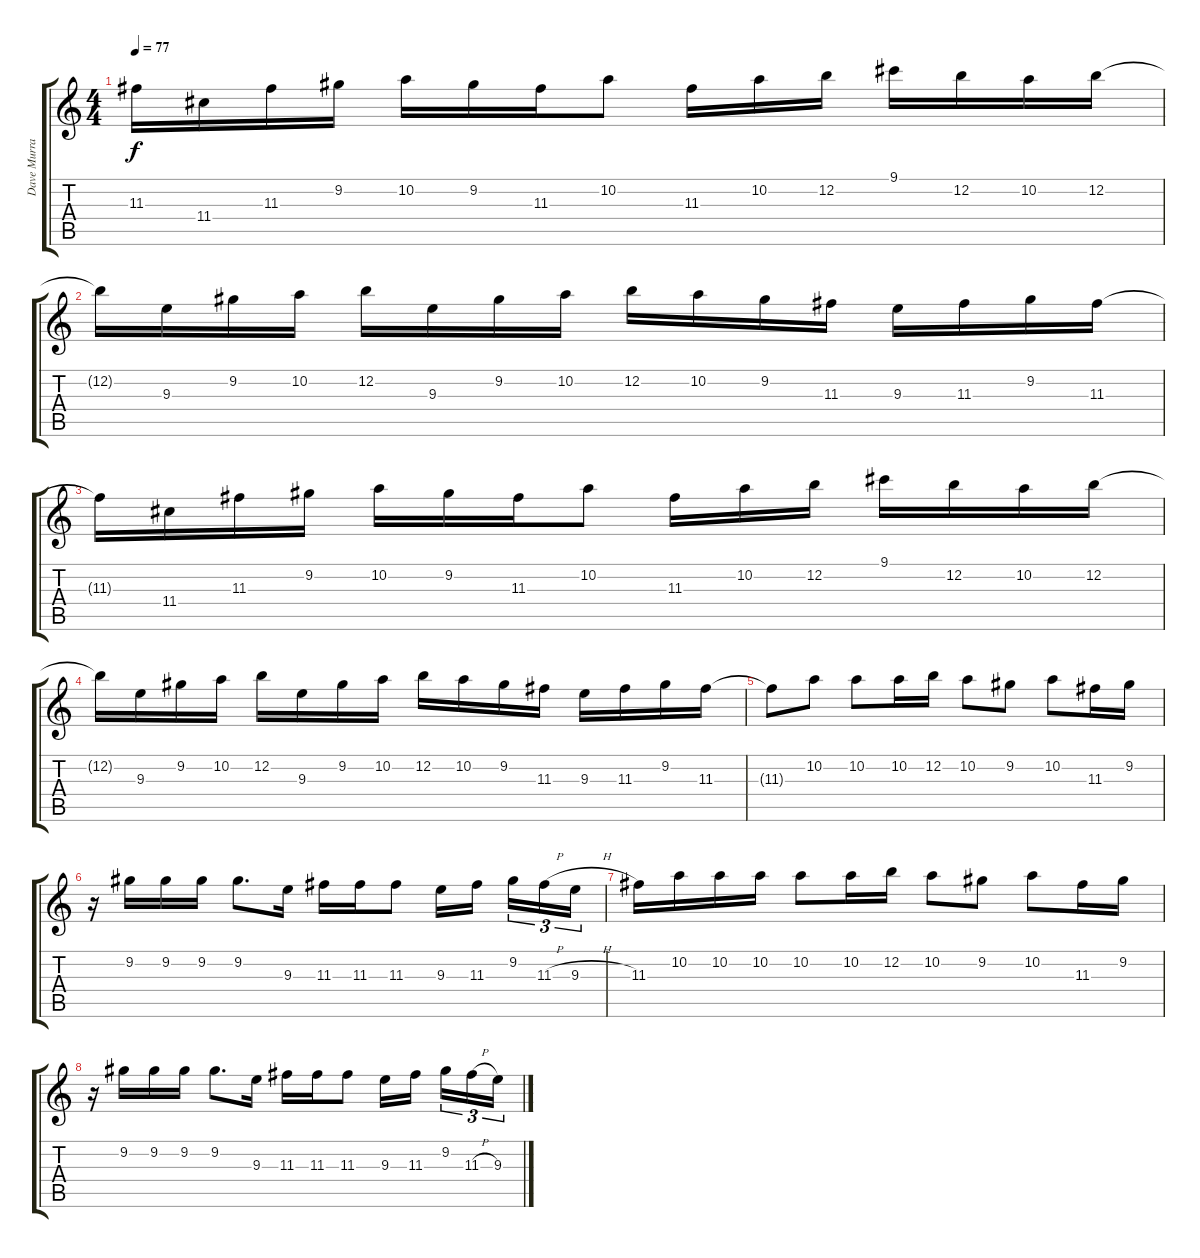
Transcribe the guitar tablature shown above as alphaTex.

\track ("Dave Murray" "Dave Murra") {instrument distortionguitar}
\staff {score tabs}
\tuning (E4 B3 G3 D3 A2 E2) {hide}
\ts (4 4)
\tempo 77
\clef g2
\ks c
11.3{t}.16{dy f} 11.4.16 11.3.16 9.2.16 10.2.16 9.2.16 11.3.16 10.2.8 11.3.16 10.2.16 12.2.16 9.1.16 12.2.16 10.2.16 12.2.16 |
12.2{t}.16 9.3.16 9.2.16 10.2.16 12.2.16 9.3.16 9.2.16 10.2.16 12.2.16 10.2.16 9.2.16 11.3.16 9.3.16 11.3.16 9.2.16 11.3.16 |
11.3{t}.16 11.4.16 11.3.16 9.2.16 10.2.16 9.2.16 11.3.16 10.2.8 11.3.16 10.2.16 12.2.16 9.1.16 12.2.16 10.2.16 12.2.16 |
12.2{t}.16 9.3.16 9.2.16 10.2.16 12.2.16 9.3.16 9.2.16 10.2.16 12.2.16 10.2.16 9.2.16 11.3.16 9.3.16 11.3.16 9.2.16 11.3.16 |
11.3{t}.8 10.2.8 10.2.8 10.2.16 12.2.16 10.2.8 9.2.8 10.2.8 11.3.16 9.2.16 |
r.16 9.2.16 9.2.16 9.2.16 9.2.8{d} 9.3.16 11.3.16 11.3.16 11.3.8 9.3.16 11.3.16{beam splitsecondary} 9.2.16{tu (3 2)} 11.3{h}.16{tu (3 2)} 9.3{h}.16{tu (3 2)} |
11.3.16 10.2.16 10.2.16 10.2.16 10.2.8 10.2.16 12.2.16 10.2.8 9.2.8 10.2.8 11.3.16 9.2.16 |
r.16 9.2.16 9.2.16 9.2.16 9.2.8{d} 9.3.16 11.3.16 11.3.16 11.3.8 9.3.16 11.3.16{beam splitsecondary} 9.2.16{tu (3 2)} 11.3{h}.16{tu (3 2)} 9.3{h}.16{tu (3 2)}
